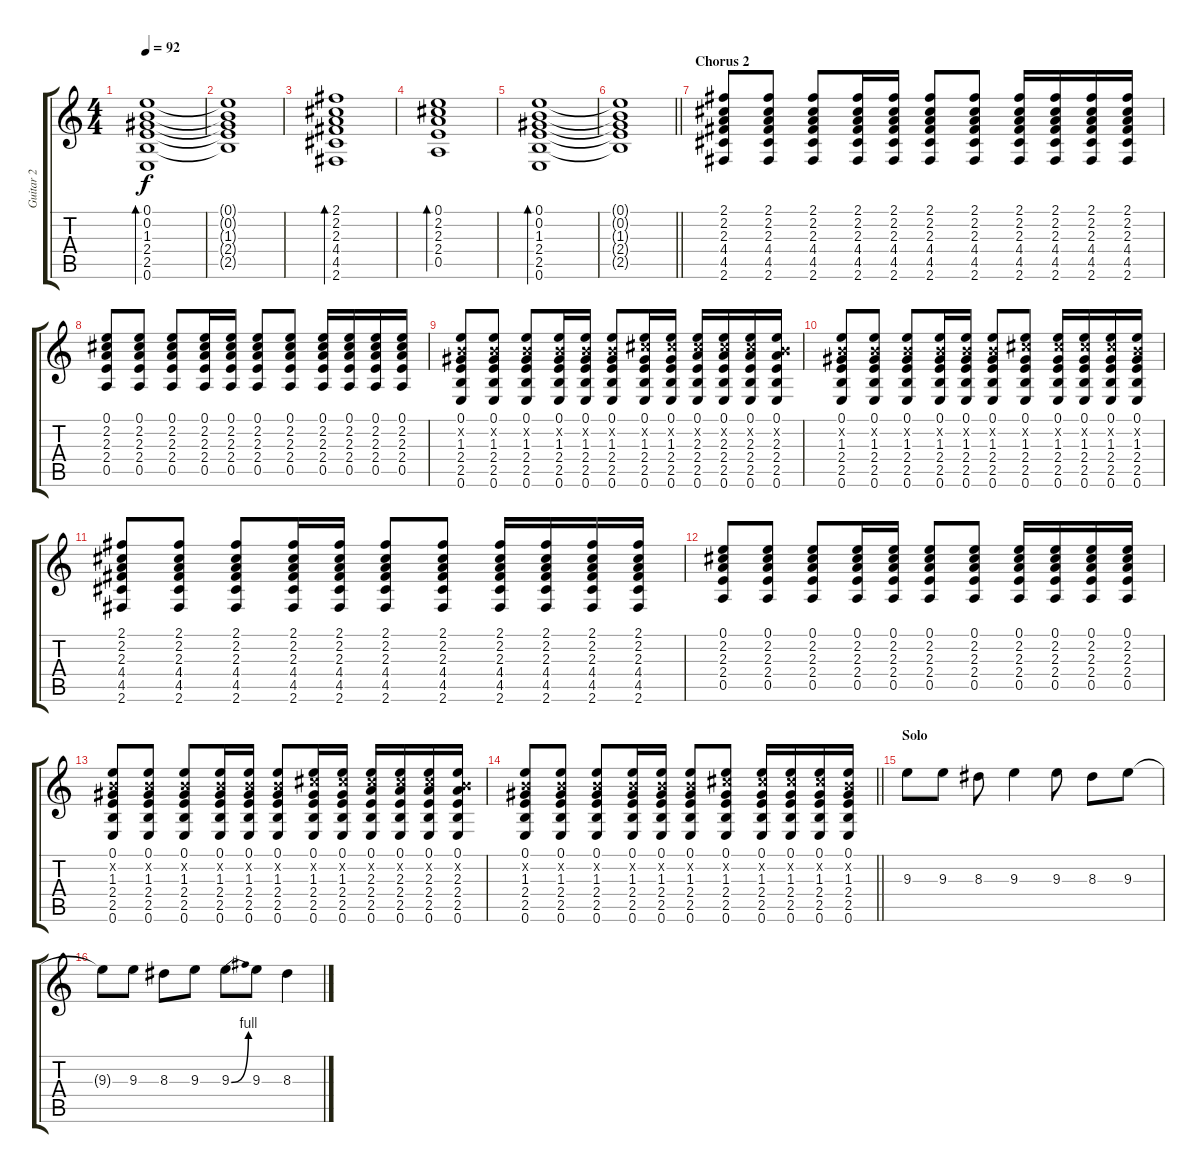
\track ("Guitar 2" "Guitar 2") {instrument distortionguitar}
\staff {score tabs}
\tuning (E4 B3 G3 D3 A2 E2) {hide}
\ts (4 4)
\tempo 92
\clef g2
\ks c
(0.1 0.2 1.3 2.4 2.5 0.6).1{bd 120 dy f} |
(0.1{t} 0.2{t} 1.3{t} 2.4{t} 2.5{t}).1 |
(2.1 2.2 2.3 4.4 4.5 2.6).1{bd 120 volume 9 instrument acousticguitarsteel} |
(0.1 2.2 2.3 2.4 0.5).1{bd 120} |
(0.1 0.2 1.3 2.4 2.5 0.6).1{bd 120} |
\barLineRight lightlight
(0.1{t} 0.2{t} 1.3{t} 2.4{t} 2.5{t}).1 |
\section ("" "Chorus 2")
(2.1 2.2 2.3 4.4 4.5 2.6).8{volume 9} (2.1 2.2 2.3 4.4 4.5 2.6).8 (2.1 2.2 2.3 4.4 4.5 2.6).8 (2.1 2.2 2.3 4.4 4.5 2.6).16 (2.1 2.2 2.3 4.4 4.5 2.6).16 (2.1 2.2 2.3 4.4 4.5 2.6).8 (2.1 2.2 2.3 4.4 4.5 2.6).8 (2.1 2.2 2.3 4.4 4.5 2.6).16 (2.1 2.2 2.3 4.4 4.5 2.6).16 (2.1 2.2 2.3 4.4 4.5 2.6).16 (2.1 2.2 2.3 4.4 4.5 2.6).16 |
(0.1 2.2 2.3 2.4 0.5).8 (0.1 2.2 2.3 2.4 0.5).8 (0.1 2.2 2.3 2.4 0.5).8 (0.1 2.2 2.3 2.4 0.5).16 (0.1 2.2 2.3 2.4 0.5).16 (0.1 2.2 2.3 2.4 0.5).8 (0.1 2.2 2.3 2.4 0.5).8 (0.1 2.2 2.3 2.4 0.5).16 (0.1 2.2 2.3 2.4 0.5).16 (0.1 2.2 2.3 2.4 0.5).16 (0.1 2.2 2.3 2.4 0.5).16 |
(0.1 0.2{x} 1.3 2.4 2.5 0.6).8 (0.1 0.2{x} 1.3 2.4 2.5 0.6).8 (0.1 0.2{x} 1.3 2.4 2.5 0.6).8 (0.1 0.2{x} 1.3 2.4 2.5 0.6).16 (0.1 0.2{x} 1.3 2.4 2.5 0.6).16 (0.1 0.2{x} 1.3 2.4 2.5 0.6).8 (0.1 2.2{x} 1.3 2.4 2.5 0.6).16 (0.1 2.2{x} 1.3 2.4 2.5 0.6).16 (0.1 2.2{x} 2.3 2.4 2.5 0.6).16 (0.1 2.2{x} 2.3 2.4 2.5 0.6).16 (0.1 2.2{x} 2.3 2.4 2.5 0.6).16 (0.1 0.2{x} 2.3 2.4 2.5 0.6).16 |
(0.1 0.2{x} 1.3 2.4 2.5 0.6).8 (0.1 0.2{x} 1.3 2.4 2.5 0.6).8 (0.1 0.2{x} 1.3 2.4 2.5 0.6).8 (0.1 0.2{x} 1.3 2.4 2.5 0.6).16 (0.1 0.2{x} 1.3 2.4 2.5 0.6).16 (0.1 0.2{x} 1.3 2.4 2.5 0.6).8 (0.1 2.2{x} 1.3 2.4 2.5 0.6).8 (0.1 2.2{x} 1.3 2.4 2.5 0.6).16 (0.1 2.2{x} 1.3 2.4 2.5 0.6).16 (0.1 2.2{x} 1.3 2.4 2.5 0.6).16 (0.1 0.2{x} 1.3 2.4 2.5 0.6).16 |
(2.1 2.2 2.3 4.4 4.5 2.6).8{volume 9} (2.1 2.2 2.3 4.4 4.5 2.6).8 (2.1 2.2 2.3 4.4 4.5 2.6).8 (2.1 2.2 2.3 4.4 4.5 2.6).16 (2.1 2.2 2.3 4.4 4.5 2.6).16 (2.1 2.2 2.3 4.4 4.5 2.6).8 (2.1 2.2 2.3 4.4 4.5 2.6).8 (2.1 2.2 2.3 4.4 4.5 2.6).16 (2.1 2.2 2.3 4.4 4.5 2.6).16 (2.1 2.2 2.3 4.4 4.5 2.6).16 (2.1 2.2 2.3 4.4 4.5 2.6).16 |
(0.1 2.2 2.3 2.4 0.5).8 (0.1 2.2 2.3 2.4 0.5).8 (0.1 2.2 2.3 2.4 0.5).8 (0.1 2.2 2.3 2.4 0.5).16 (0.1 2.2 2.3 2.4 0.5).16 (0.1 2.2 2.3 2.4 0.5).8 (0.1 2.2 2.3 2.4 0.5).8 (0.1 2.2 2.3 2.4 0.5).16 (0.1 2.2 2.3 2.4 0.5).16 (0.1 2.2 2.3 2.4 0.5).16 (0.1 2.2 2.3 2.4 0.5).16 |
(0.1 0.2{x} 1.3 2.4 2.5 0.6).8 (0.1 0.2{x} 1.3 2.4 2.5 0.6).8 (0.1 0.2{x} 1.3 2.4 2.5 0.6).8 (0.1 0.2{x} 1.3 2.4 2.5 0.6).16 (0.1 0.2{x} 1.3 2.4 2.5 0.6).16 (0.1 0.2{x} 1.3 2.4 2.5 0.6).8 (0.1 2.2{x} 1.3 2.4 2.5 0.6).16 (0.1 2.2{x} 1.3 2.4 2.5 0.6).16 (0.1 2.2{x} 2.3 2.4 2.5 0.6).16 (0.1 2.2{x} 2.3 2.4 2.5 0.6).16 (0.1 2.2{x} 2.3 2.4 2.5 0.6).16 (0.1 0.2{x} 2.3 2.4 2.5 0.6).16 |
\barLineRight lightlight
(0.1 0.2{x} 1.3 2.4 2.5 0.6).8 (0.1 0.2{x} 1.3 2.4 2.5 0.6).8 (0.1 0.2{x} 1.3 2.4 2.5 0.6).8 (0.1 0.2{x} 1.3 2.4 2.5 0.6).16 (0.1 0.2{x} 1.3 2.4 2.5 0.6).16 (0.1 0.2{x} 1.3 2.4 2.5 0.6).8 (0.1 2.2{x} 1.3 2.4 2.5 0.6).8 (0.1 2.2{x} 1.3 2.4 2.5 0.6).16 (0.1 2.2{x} 1.3 2.4 2.5 0.6).16 (0.1 2.2{x} 1.3 2.4 2.5 0.6).16 (0.1 0.2{x} 1.3 2.4 2.5 0.6).16 |
\section ("" "Solo")
9.3.8{volume 13 instrument overdrivenguitar} 9.3.8 8.3.8 9.3.4 9.3.8 8.3.8 9.3.8 |
9.3{t}.8 9.3.8 8.3.8 9.3.8 9.3{be (bend 0 0 60 4)}.8 9.3.8 8.3.4
